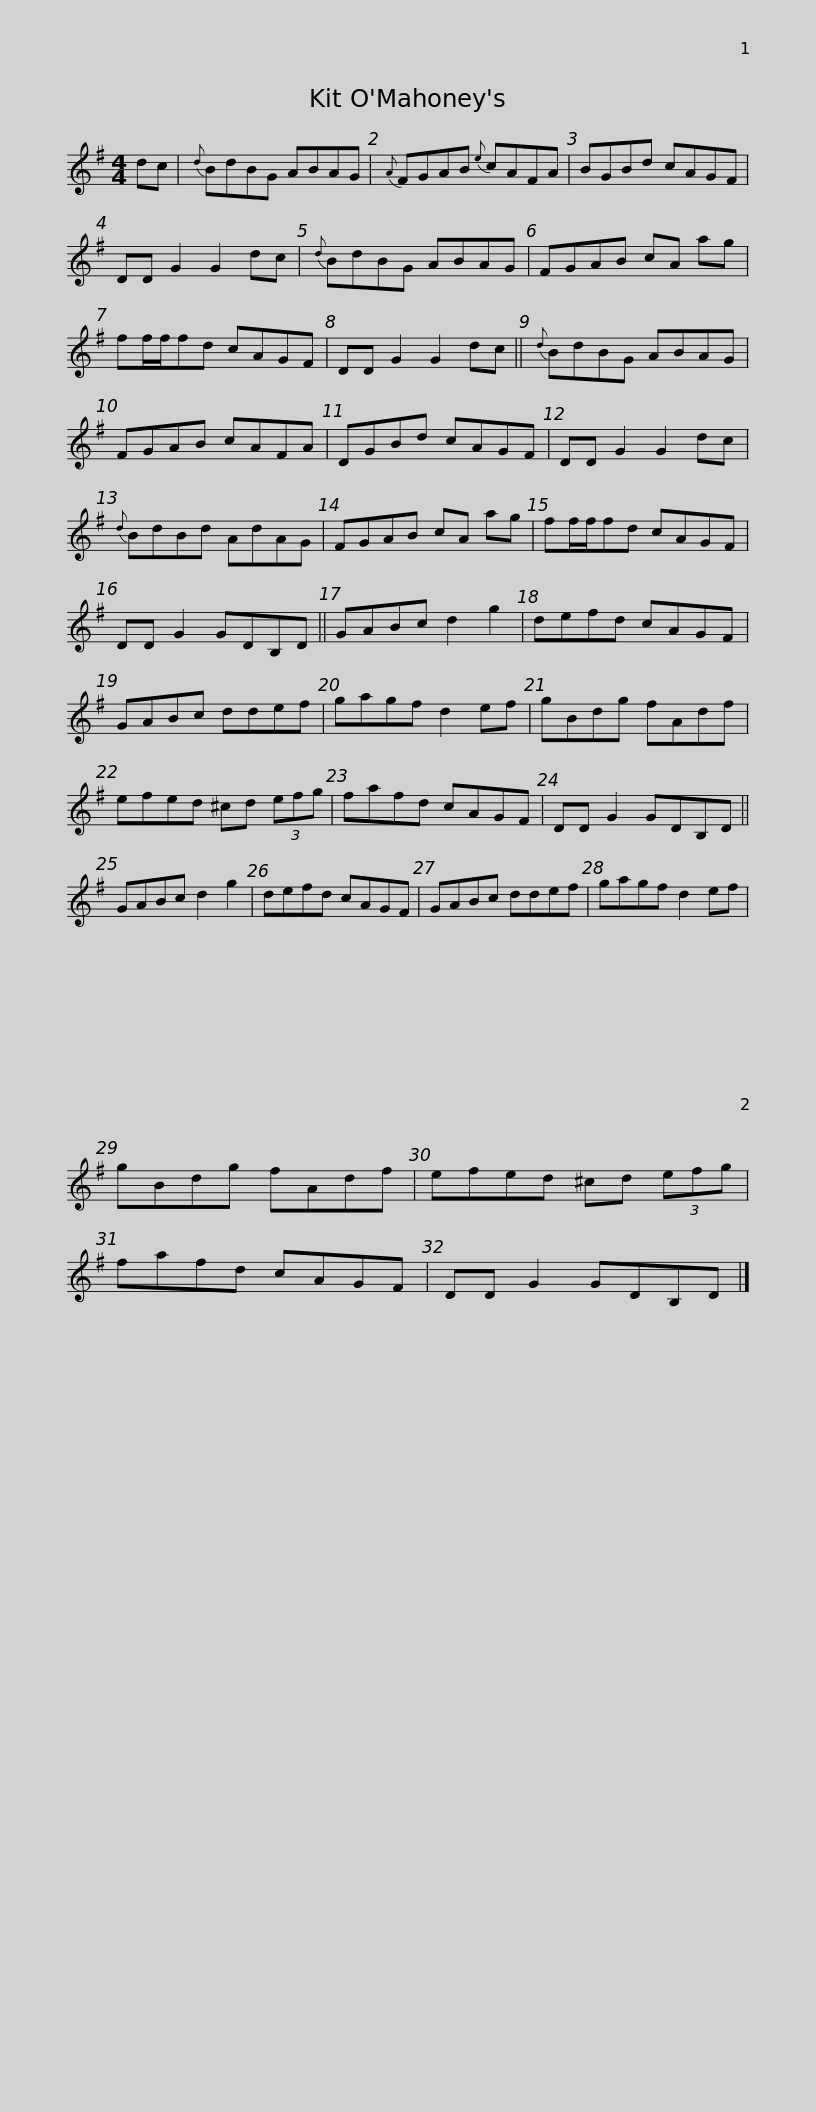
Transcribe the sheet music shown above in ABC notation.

X:1
L:1/8
M:4/4
I:linebreak $
K:G
V:1 treble
V:1
 dc |{d} BdBG ABAG |{A} FGAB{e} cAFA | BGBd cAGF | DD G2 G2 dc | %5
{d} BdBG ABAG |$ FGAB cA ag | ff/f/fd cAGF | DD G2 G2 dc ||{d} BdBG ABAG | %10
 FGAB cAFA |$ DGBd cAGF | DD G2 G2 dc |{d} BdBd AdAG | FGAB cA ag | %15
 ff/f/fd cAGF |$ DD G2 GDB,D || GABc d2 g2 | defd cAGF | GABc ddef | %20
 gagf d2 ef | gBdg fAdf |$ efed ^cd (3efg | fafd cAGF | DD G2 GDB,D || %25
 GABc d2 g2 | defd cAGF |$ GABc ddef | gagf d2 ef | gBdg fAdf | %30
 efed ^cd (3efg | fafd cAGF |$ DD G2 GDB,D |] %33
